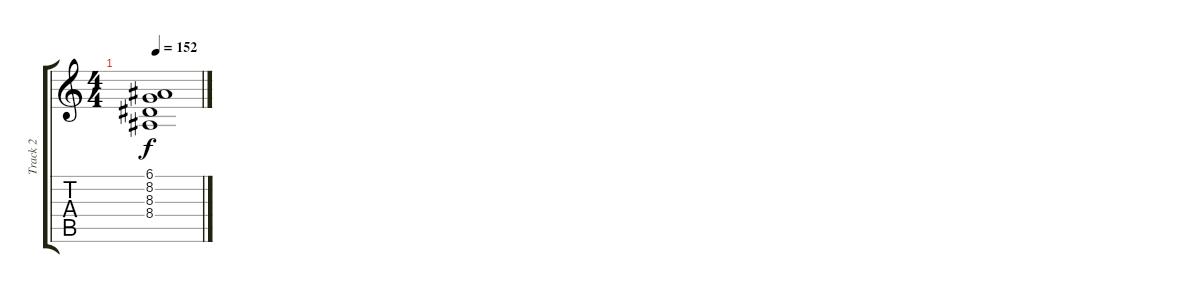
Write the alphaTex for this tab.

\track ("Track 2" "Track 2") {instrument stringensemble2}
\staff {score tabs}
\tuning (E4 B3 G3 D3 A2 E2) {hide}
\ts (4 4)
\tempo 152
\clef g2
\ks c
(6.1{t} 8.2{t} 8.3{t} 8.4{t}).1{dy f}
